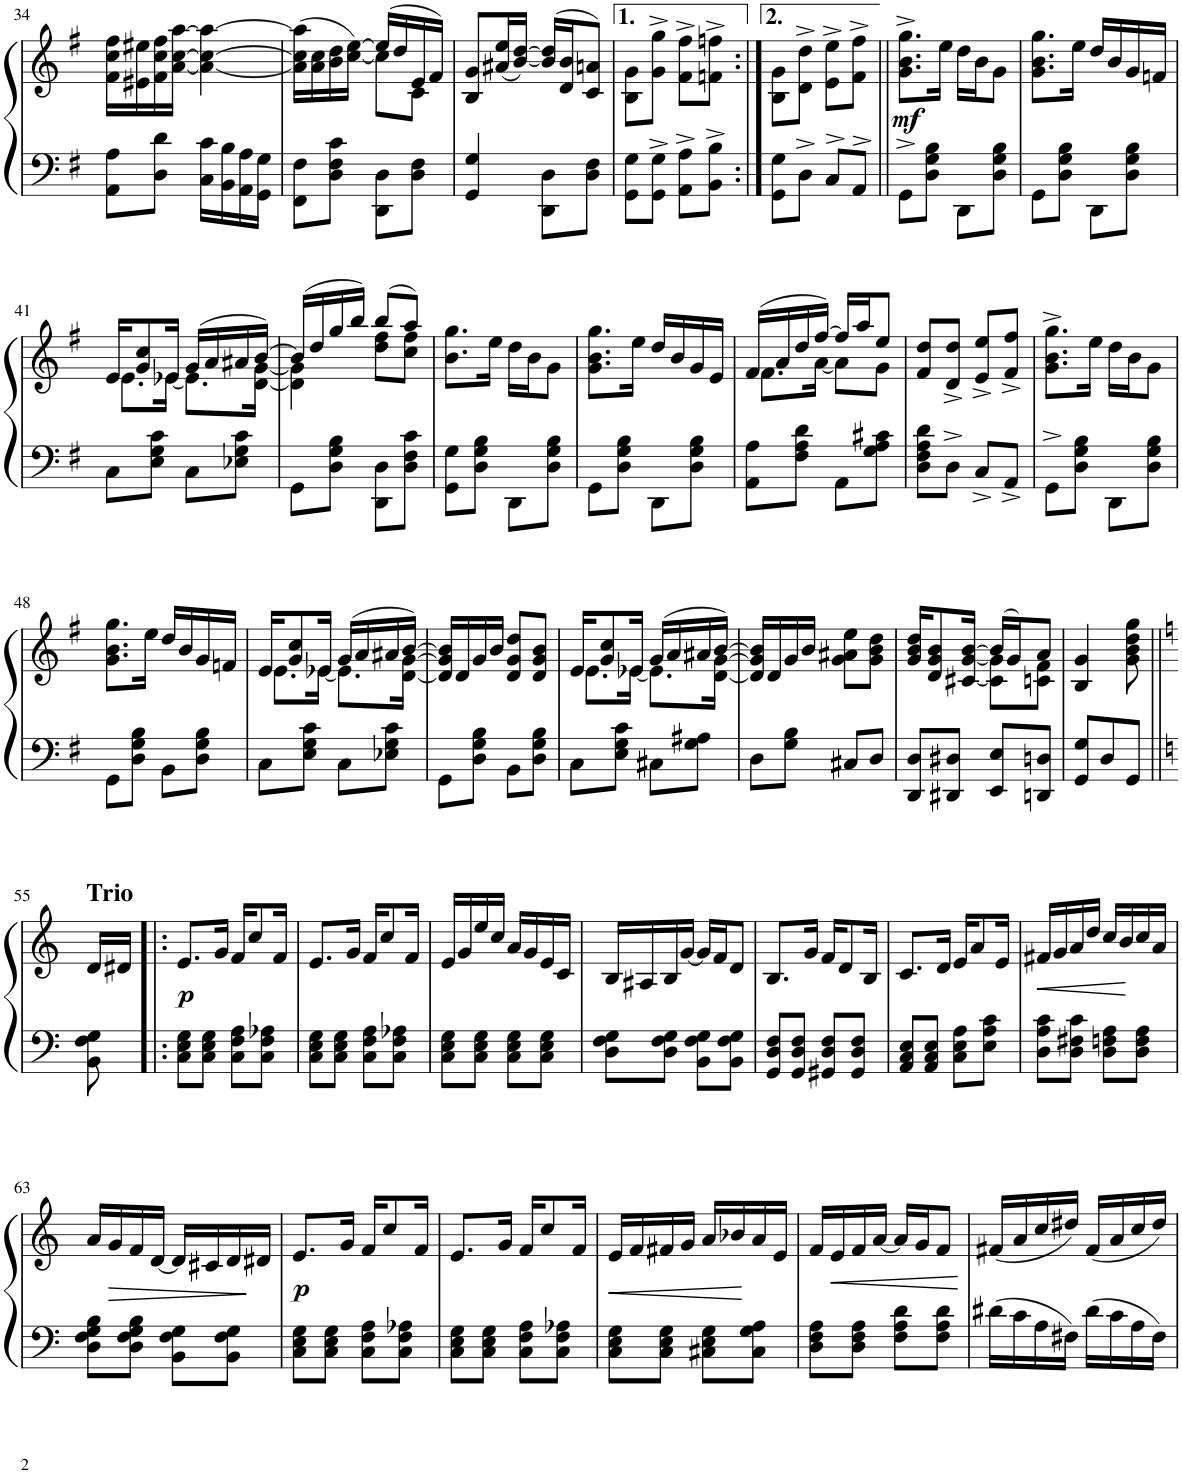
**kern	**kern	**dynam
*part1	*part1	*part1
*staff2	*staff1	*staff1/2
*I"Piano	*	*
*I'Pno.	*	*
!!LO:PB:g=z
*clefF4	*clefG2	*
*k[f#]	*k[f#]	*
*M2/4	*M2/4	*
=34	=34	=34
8AA\ 8A\L	16f#\ 16cc\ 16ff#\LL	.
.	16e#X\ 16ee#X\	.
8D\ 8d\J	16f#\ 16cc\ 16ff#\	.
.	[16a\ [16cc\ [16aa\JJ	.
16C\ 16c\LL	4a\_ 4cc\_ 4aa\_	.
16BB\ 16B\	.	.
16AA\ 16A\	.	.
16GG\ 16G\JJ	.	.
=35	=35	=35
*	*^	*
8FF#\ 8F#\L	(>16a\] 16cc\] 16aa\]LL	4ryy	.
.	16a\ 16cc\	.	.
8D\ 8F#\ 8c\J	16b\ 16dd\	.	.
.	[16cc\ [>16ee\JJ)	.	.
8DD\ 8D\L	(16ee/LL]	8cc\L]	.
.	16dd/	.	.
8D\ 8F#\J	16e/	8c\J	.
.	16f#/JJ)	.	.
*	*v	*v	*
=36	=36	=36
4GG/ 4G/	8B/ 8g/L	.
.	(16a#X/ 16ee/L	.
.	[16b/ [16dd/JJ)	.
8DD\ 8D\L	(>16b/] 16dd/]LL	.
.	16d/ 16b/J	.
8D\ 8F#\J	8c/ 8an/J)	.
=37	=37	=37
8GG\ 8G\L	8B\ 8g\L	.
8GG\^ 8G\^J	8g\^ 8gg\^J	.
8AA\^ 8A\^L	8f#\^ 8ff#\^L	.
8BB\^ 8B\^J	8fn\^ 8ffn\^J	.
=38:|!	=38:|!	=38:|!
8GG\ 8G\L	8B\ 8g\L	.
8D^\J	8d\^ 8dd\^J	.
8C^>/L	8e\^ 8ee\^L	.
8AA^>/J	8f#\^ 8ff#\^J	.
=39||	=39||	=39||
!	!	!LO:DY:b
8GG^\L	8.g\^ 8.b\^ 8.gg\^L	mf
8D\ 8G\ 8B\J	.	.
.	16ee\Jk	.
8DD\L	16dd\LL	.
.	16b\J	.
8D\ 8G\ 8B\J	8g\J	.
=40	=40	=40
8GG\L	8.g\ 8.b\ 8.gg\L	.
8D\ 8G\ 8B\J	.	.
.	16ee\Jk	.
8DD\L	16dd/LL	.
.	16b/	.
8D\ 8G\ 8B\J	16g/	.
.	16fn/JJ	.
!!LO:LB:g=z
=41	=41	=41
*	*^	*
8C\L	16e/KL	8.e\L	.
.	8g/ 8cc/	.	.
8E\ 8G\ 8c\J	.	.	.
.	16e-X/Jk	[16e-\Jk	.
8C\L	(16g/LL	8.e-\L]	.
.	16a/	.	.
8E-X\ 8G\ 8c\J	16a#X/	.	.
.	[16b/JJ)	[16d\ [16g\Jk	.
=42	=42	=42	=42
8GG\L	(16b/LL]	4d\] 4g\]	.
.	16dd/	.	.
8D\ 8G\ 8B\J	16gg/	.	.
.	16bb/JJ)	.	.
8DD\ 8D\L	(8bb/L	8dd\ 8ff#\L	.
8D\ 8F#\ 8c\J	8aa/J)	8cc\ 8ff#\J	.
*	*v	*v	*
=43	=43	=43
8GG\ 8G\L	8.b\ 8.gg\L	.
8D\ 8G\ 8B\J	.	.
.	16ee\Jk	.
8DD\L	16dd\LL	.
.	16b\J	.
8D\ 8G\ 8B\J	8g\J	.
=44	=44	=44
8GG\L	8.g\ 8.b\ 8.gg\L	.
8D\ 8G\ 8B\J	.	.
.	16ee\Jk	.
8DD\L	16dd/LL	.
.	16b/	.
8D\ 8G\ 8B\J	16g/	.
.	16e/JJ	.
=45	=45	=45
*	*^	*
8AA\ 8A\L	(16f#/LL	8.f#\L	.
.	16a/	.	.
8F#\ 8A\ 8d\J	16dd/	.	.
.	[16ff#/JJ)	[16a\Jk	.
8AA\L	16ff#/LL]	8a\L]	.
.	16aa/J	.	.
8G\ 8A\ 8c#X\J	8ee/J	8g\J	.
*	*v	*v	*
=46	=46	=46
8D\ 8F#\ 8A\ 8d\L	8f#/ 8dd/L	.
8D^\J	8d/^ 8dd/^J	.
8C^/L	8e/^ 8ee/^L	.
8AA^/J	8f#/^ 8ff#/^J	.
=47	=47	=47
8GG^\L	8.g\^ 8.b\^ 8.gg\^L	.
8D\ 8G\ 8B\J	.	.
.	16ee\Jk	.
8DD\L	16dd\LL	.
.	16b\J	.
8D\ 8G\ 8B\J	8g\J	.
!!LO:LB:g=z
=48	=48	=48
8GG\L	8.g\ 8.b\ 8.gg\L	.
8D\ 8G\ 8B\J	.	.
.	16ee\Jk	.
8BB\L	16dd/LL	.
.	16b/	.
8D\ 8G\ 8B\J	16g/	.
.	16fn/JJ	.
=49	=49	=49
*	*^	*
8C\L	16e/KL	8.e\L	.
.	8g/ 8cc/	.	.
8E\ 8G\ 8c\J	.	.	.
.	16e-X/Jk	[16e-\Jk	.
8C\L	(16g/LL	8.e-\L]	.
.	16a/	.	.
8E-X\ 8G\ 8c\J	16a#X/	.	.
.	[16b/JJ)	[16d\ [>16g\Jk	.
*	*v	*v	*
=50	=50	=50
8GG\L	16d/] 16g/] 16b/]LL	.
.	16d/	.
8D\ 8G\ 8B\J	16g/	.
.	16b/JJ	.
8BB\L	8d/ 8g/ 8dd/L	.
8D\ 8G\ 8B\J	8d/ 8g/ 8b/J	.
=51	=51	=51
*	*^	*
8C\L	16e/KL	8.e\L	.
.	8g/ 8cc/	.	.
8E\ 8G\ 8c\J	.	.	.
.	16e-X/Jk	[16e-\Jk	.
8C#X\L	(16g/LL	8.e-\L]	.
.	16a/	.	.
8G\ 8A#X\J	16a#X/	.	.
.	[16b/JJ)	[16d\ [>16g\Jk	.
*	*v	*v	*
=52	=52	=52
8D\L	16d/] 16g/] 16b/]LL	.
.	16d/	.
8G\ 8B\J	16g/	.
.	16b/JJ	.
8C#X/L	8g\ 8a#X\ 8ee\L	.
8D/J	8g\ 8b\ 8dd\J	.
=53	=53	=53
*	*^	*
8DD/ 8D/L	16g/ 16b/ 16dd/KL	4ryy	.
.	8d/ 8g/ 8b/	.	.
8DD#X/ 8D#X/J	.	.	.
.	[16c#X/ [16g/ [16b/Jk	.	.
8EE/ 8E/L	(16b/LL]	8c#\] 8g\]L	.
.	16g/J)	.	.
8DDn/ 8Dn/J	8a/J	8cn\ 8f#\J	.
*	*v	*v	*
=54	=54	=54
8GG/ 8G/L	4B/ 4g/	.
8D/	.	.
8GG/J	8g\ 8b\ 8dd\ 8gg\	.
!!LO:LB:g=z
=55||	=55||	=55||
*k[]	*k[]	*
!	!LO:TX:a:B:t=Trio	!
8BB\ 8F\ 8G\	16d/LL	.
.	16d#X/JJ	.
=56!|:	=56!|:	=56!|:
!	!	!LO:DY:b
8C\ 8E\ 8G\L	8.e/L	p
8C\ 8E\ 8G\J	.	.
.	16g/Jk	.
8C\ 8F\ 8A\L	16f/KL	.
.	8cc/	.
8C\ 8F\ 8A-X\J	.	.
.	16f/Jk	.
=57	=57	=57
8C\ 8E\ 8G\L	8.e/L	.
8C\ 8E\ 8G\J	.	.
.	16g/Jk	.
8C\ 8F\ 8A\L	16f/KL	.
.	8cc/	.
8C\ 8F\ 8A-X\J	.	.
.	16f/Jk	.
=58	=58	=58
8C\ 8E\ 8G\L	16e/LL	.
.	16g/	.
8C\ 8E\ 8G\J	16ee/	.
.	16cc/JJ	.
8C\ 8E\ 8G\L	16a/LL	.
.	16g/	.
8C\ 8E\ 8G\J	16e/	.
.	16c/JJ	.
=59	=59	=59
8D\ 8F\ 8G\L	16B/LL	.
.	16A#X/	.
8D\ 8F\ 8G\J	16B/	.
.	[16g/JJ	.
8BB\ 8F\ 8G\L	16g/LL]	.
.	16f/J	.
8BB\ 8F\ 8G\J	8d/J	.
=60	=60	=60
8GG/ 8D/ 8F/L	8.B/L	.
8GG/ 8D/ 8F/J	.	.
.	16g/Jk	.
8GG#X/ 8D/ 8F/L	16f/KL	.
.	8d/	.
8GG#/ 8D/ 8F/J	.	.
.	16B/Jk	.
=61	=61	=61
8AA/ 8C/ 8E/L	8.c/L	.
8AA/ 8C/ 8E/J	.	.
.	16d/Jk	.
8C\ 8E\ 8A\L	16e/KL	.
.	8a/	.
8E\ 8A\ 8c\J	.	.
.	16e/Jk	.
=62	=62	=62
!	!	!LO:HP:b
8D\ 8A\ 8c\L	16f#X/LL	<
.	16g/	.
8D\ 8F#X\ 8c\J	16a/	.
.	16dd/JJ	.
8D\ 8Fn\ 8A\L	16cc/LL	.
.	16b/	.
8D\ 8F\ 8A\J	16cc/	[
.	16a/JJ	.
!!LO:LB:g=z
=63	=63	=63
8D\ 8F\ 8G\ 8B\L	16a/LL	.
!	!	!LO:HP:b
.	16g/	>
8D\ 8F\ 8G\ 8B\J	16f/	.
.	[16d/JJ	.
8BB\ 8F\ 8G\L	16d/LL]	.
.	16c#X/	.
8BB\ 8F\ 8G\J	16d/	.
.	16d#X/JJ	]
=64	=64	=64
!	!	!LO:DY:b
8C\ 8E\ 8G\L	8.e/L	p
8C\ 8E\ 8G\J	.	.
.	16g/Jk	.
8C\ 8F\ 8A\L	16f/KL	.
.	8cc/	.
8C\ 8F\ 8A-X\J	.	.
.	16f/Jk	.
=65	=65	=65
8C\ 8E\ 8G\L	8.e/L	.
8C\ 8E\ 8G\J	.	.
.	16g/Jk	.
8C\ 8F\ 8A\L	16f/KL	.
.	8cc/	.
8C\ 8F\ 8A-X\J	.	.
.	16f/Jk	.
=66	=66	=66
!	!	!LO:HP:b
8C\ 8E\ 8G\L	16e/LL	<
.	16f/	.
8C\ 8E\ 8G\J	16f#X/	.
.	16g/JJ	.
8C#X\ 8E\ 8G\L	16a/LL	.
.	16b-X/	.
8C#\ 8G\ 8A\J	16a/	[
.	16e/JJ	.
=67	=67	=67
8D\ 8F\ 8A\L	16f/LL	.
!	!	!LO:HP:b
.	16e/	<
8D\ 8F\ 8A\J	16f/	.
.	[16a/JJ	.
8F\ 8A\ 8d\L	16a/LL]	.
.	16g/J	.
8F\ 8A\ 8d\J	8f/J	.
.	.	[
=68	=68	=68
16d#X\LL	(16f#X/LL	.
16c\	16a/	.
16A\	16cc/	.
16F#X\JJ	16dd#X/JJ)	.
16d#\LL	(16f#/LL	.
16c\	16a/	.
16A\	16cc/	.
16F#\JJ	16dd#/JJ)	.
=	=	=
*-	*-	*-
